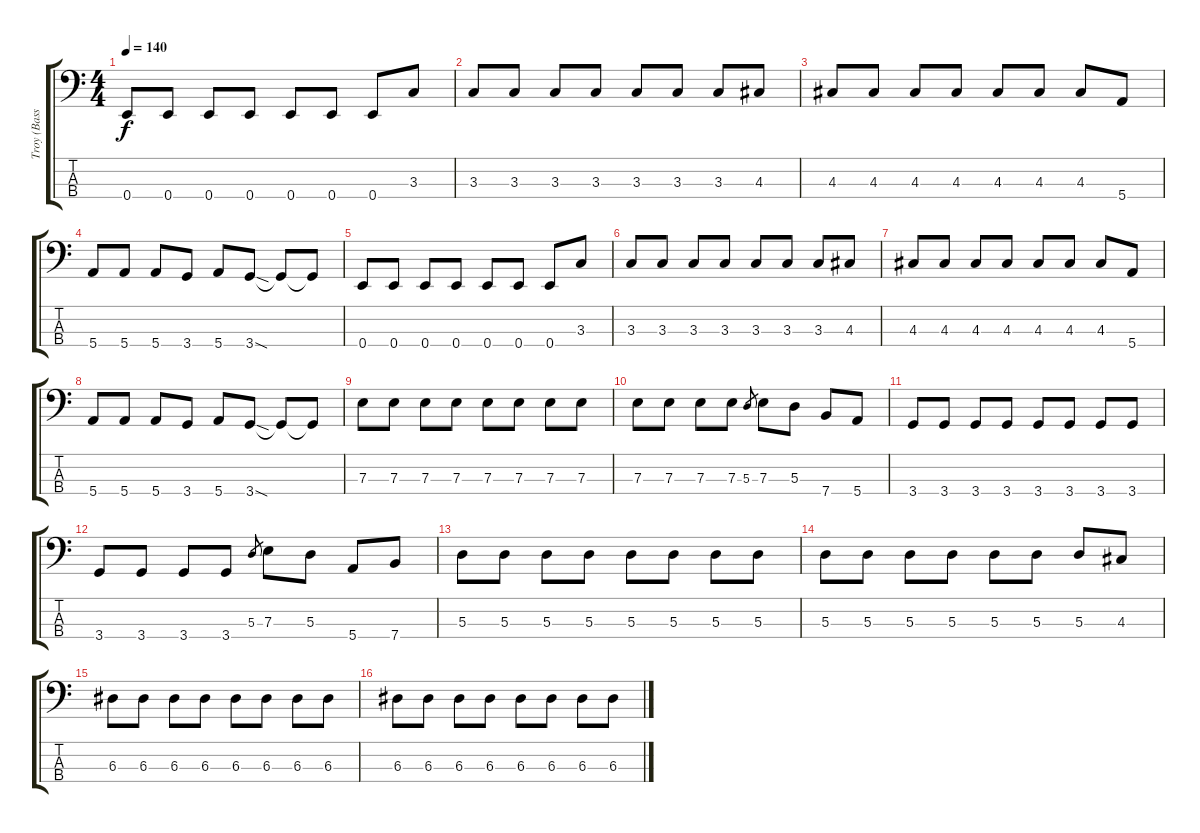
\track ("Troy (Bass)" "Troy (Bass") {instrument electricbassfinger}
\staff {score tabs}
\tuning (G2 D2 A1 E1) {hide}
\ts (4 4)
\tempo 140
\clef f4
\ks c
0.4.8{dy f} 0.4.8 0.4.8 0.4.8 0.4.8 0.4.8 0.4.8 3.3.8 |
3.3.8 3.3.8 3.3.8 3.3.8 3.3.8 3.3.8 3.3.8 4.3.8 |
4.3.8 4.3.8 4.3.8 4.3.8 4.3.8 4.3.8 4.3.8 5.4.8 |
5.4.8 5.4.8 5.4.8 3.4.8 5.4.8 3.4{sod}.8 3.4{t}.8 3.4{t}.8 |
0.4.8 0.4.8 0.4.8 0.4.8 0.4.8 0.4.8 0.4.8 3.3.8 |
3.3.8 3.3.8 3.3.8 3.3.8 3.3.8 3.3.8 3.3.8 4.3.8 |
4.3.8 4.3.8 4.3.8 4.3.8 4.3.8 4.3.8 4.3.8 5.4.8 |
5.4.8 5.4.8 5.4.8 3.4.8 5.4.8 3.4{sod}.8 3.4{t}.8 3.4{t}.8 |
7.3.8 7.3.8 7.3.8 7.3.8 7.3.8 7.3.8 7.3.8 7.3.8 |
7.3.8 7.3.8 7.3.8 7.3.8 5.3.8{gr} 7.3.8 5.3.8 7.4.8 5.4.8 |
3.4.8 3.4.8 3.4.8 3.4.8 3.4.8 3.4.8 3.4.8 3.4.8 |
3.4.8 3.4.8 3.4.8 3.4.8 5.3.8{gr} 7.3.8 5.3.8 5.4.8 7.4.8 |
5.3.8 5.3.8 5.3.8 5.3.8 5.3.8 5.3.8 5.3.8 5.3.8 |
5.3.8 5.3.8 5.3.8 5.3.8 5.3.8 5.3.8 5.3.8 4.3.8 |
6.3.8 6.3.8 6.3.8 6.3.8 6.3.8 6.3.8 6.3.8 6.3.8 |
6.3.8 6.3.8 6.3.8 6.3.8 6.3.8 6.3.8 6.3.8 6.3.8
